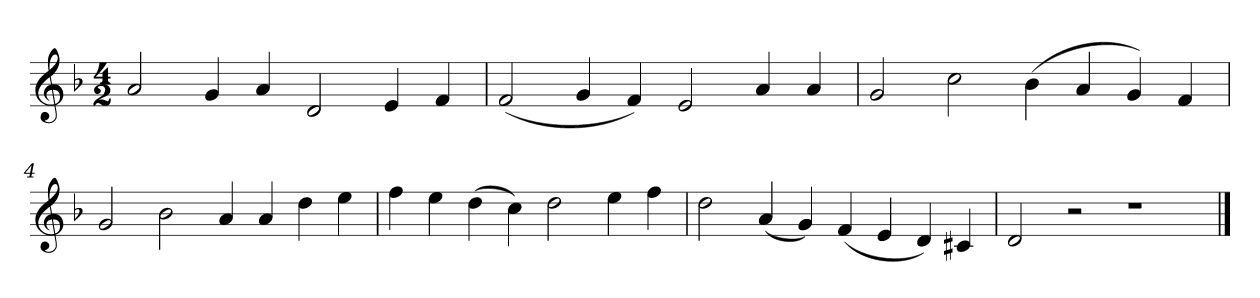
**kern
*part1
*staff1
*k[b-]
*M4/2
*MM120
=1
2a
4g
4a
2d
4e
4f
=2
(2f
4g
4f)
2e
4a
4a
=3
2g
2cc
(4b-
4a
4g)
4f
=4
2g
2b-
4a
4a
4dd
4ee
=5
4ff
4ee
(4dd
4cc)
2dd
4ee
4ff
=6
2dd
(4a
4g)
(4f
4e
4d)
4c#X
=7
2d
2r
1r
==
*-
